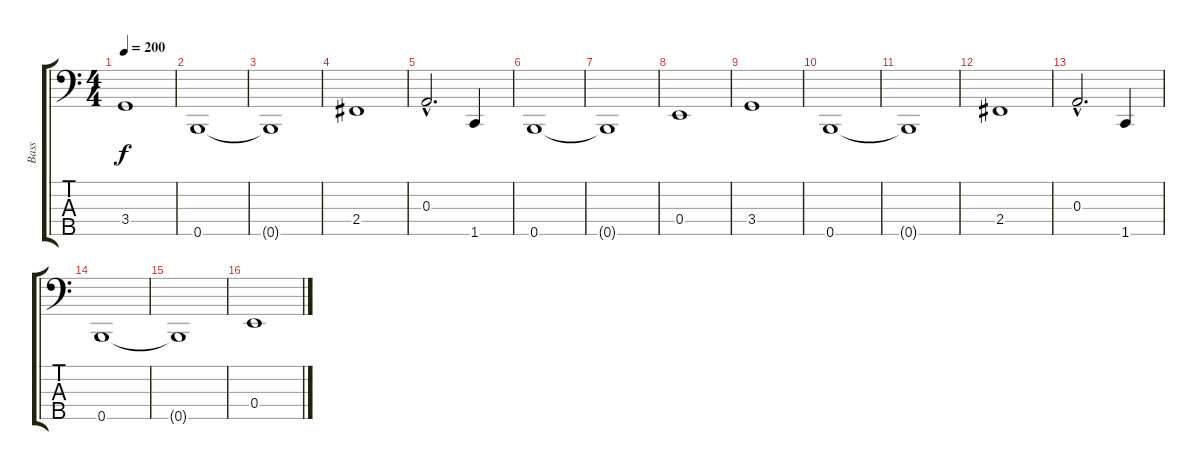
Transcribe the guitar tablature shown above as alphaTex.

\track ("Bass" "Bass") {instrument electricbasspick}
\staff {score tabs}
\tuning (G2 D2 A1 E1 B0) {hide}
\ts (4 4)
\tempo 200
\clef f4
\ks c
3.4.1{dy f} |
0.5.1 |
0.5{t}.1 |
2.4.1 |
0.3{hac}.2{d} 1.5.4 |
0.5.1 |
0.5{t}.1 |
0.4.1 |
3.4.1 |
0.5.1 |
0.5{t}.1 |
2.4.1 |
0.3{hac}.2{d} 1.5.4 |
0.5.1 |
0.5{t}.1 |
0.4.1
